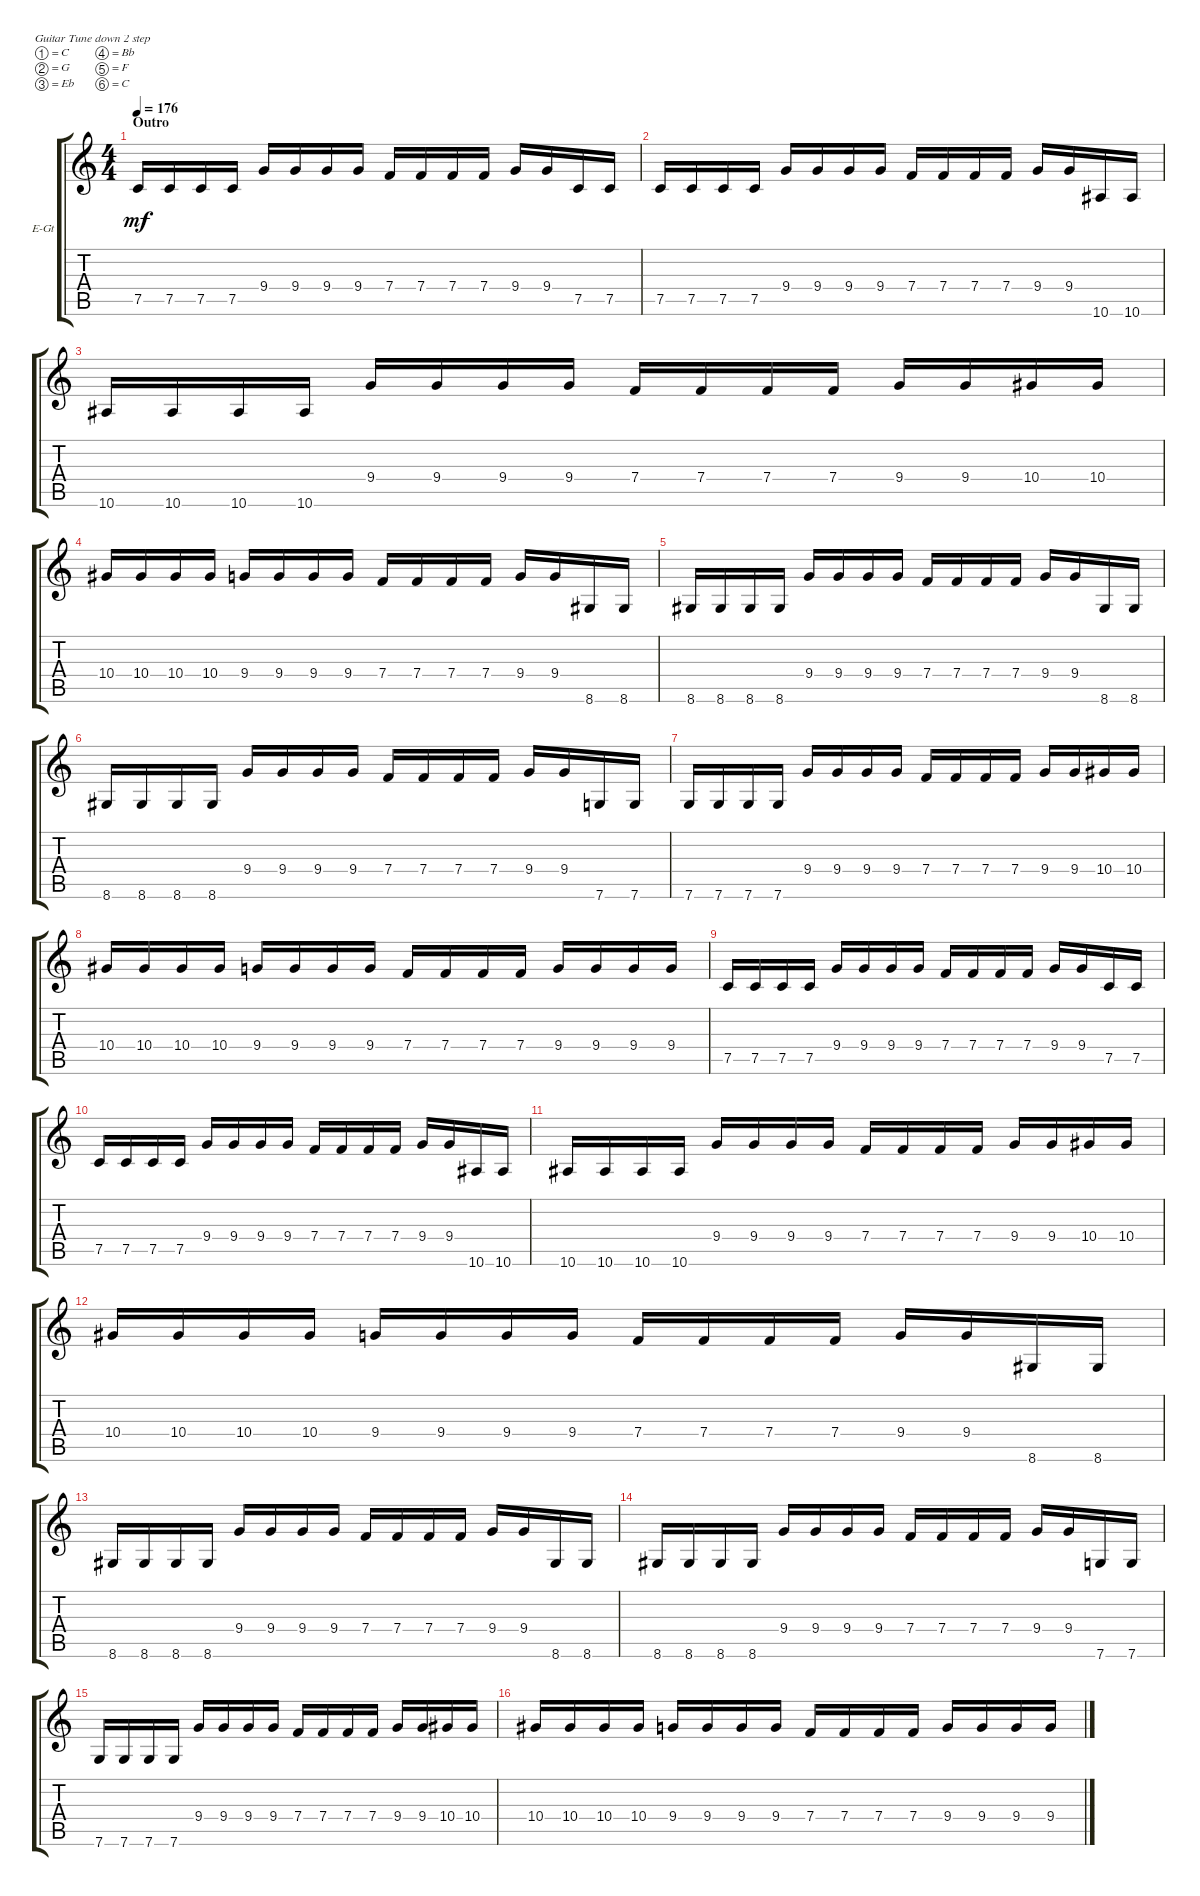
\bracketExtendMode groupsimilarinstruments
\firstSystemTrackNameOrientation horizontal
\otherSystemsTrackNameOrientation horizontal
\track ("Guitar 2" "E-Gt") {instrument distortionguitar}
\staff {score tabs}
\tuning (C4 G3 Eb3 Bb2 F2 C2)
\ts (4 4)
\section ("" "Outro")
\tempo 176
\clef g2
\ks c
7.5.16{dy mf} 7.5.16 7.5.16 7.5.16 9.4.16 9.4.16 9.4.16 9.4.16 7.4.16 7.4.16 7.4.16 7.4.16 9.4.16 9.4.16 7.5.16 7.5.16 |
7.5.16 7.5.16 7.5.16 7.5.16 9.4.16 9.4.16 9.4.16 9.4.16 7.4.16 7.4.16 7.4.16 7.4.16 9.4.16 9.4.16 10.6.16 10.6.16 |
10.6.16 10.6.16 10.6.16 10.6.16 9.4.16 9.4.16 9.4.16 9.4.16 7.4.16 7.4.16 7.4.16 7.4.16 9.4.16 9.4.16 10.4.16 10.4.16 |
10.4.16 10.4.16 10.4.16 10.4.16 9.4.16 9.4.16 9.4.16 9.4.16 7.4.16 7.4.16 7.4.16 7.4.16 9.4.16 9.4.16 8.6.16 8.6.16 |
8.6.16 8.6.16 8.6.16 8.6.16 9.4.16 9.4.16 9.4.16 9.4.16 7.4.16 7.4.16 7.4.16 7.4.16 9.4.16 9.4.16 8.6.16 8.6.16 |
8.6.16 8.6.16 8.6.16 8.6.16 9.4.16 9.4.16 9.4.16 9.4.16 7.4.16 7.4.16 7.4.16 7.4.16 9.4.16 9.4.16 7.6.16 7.6.16 |
7.6.16 7.6.16 7.6.16 7.6.16 9.4.16 9.4.16 9.4.16 9.4.16 7.4.16 7.4.16 7.4.16 7.4.16 9.4.16 9.4.16 10.4.16 10.4.16 |
10.4.16 10.4.16 10.4.16 10.4.16 9.4.16 9.4.16 9.4.16 9.4.16 7.4.16 7.4.16 7.4.16 7.4.16 9.4.16 9.4.16 9.4.16 9.4.16 |
7.5.16 7.5.16 7.5.16 7.5.16 9.4.16 9.4.16 9.4.16 9.4.16 7.4.16 7.4.16 7.4.16 7.4.16 9.4.16 9.4.16 7.5.16 7.5.16 |
7.5.16 7.5.16 7.5.16 7.5.16 9.4.16 9.4.16 9.4.16 9.4.16 7.4.16 7.4.16 7.4.16 7.4.16 9.4.16 9.4.16 10.6.16 10.6.16 |
10.6.16 10.6.16 10.6.16 10.6.16 9.4.16 9.4.16 9.4.16 9.4.16 7.4.16 7.4.16 7.4.16 7.4.16 9.4.16 9.4.16 10.4.16 10.4.16 |
10.4.16 10.4.16 10.4.16 10.4.16 9.4.16 9.4.16 9.4.16 9.4.16 7.4.16 7.4.16 7.4.16 7.4.16 9.4.16 9.4.16 8.6.16 8.6.16 |
8.6.16 8.6.16 8.6.16 8.6.16 9.4.16 9.4.16 9.4.16 9.4.16 7.4.16 7.4.16 7.4.16 7.4.16 9.4.16 9.4.16 8.6.16 8.6.16 |
8.6.16 8.6.16 8.6.16 8.6.16 9.4.16 9.4.16 9.4.16 9.4.16 7.4.16 7.4.16 7.4.16 7.4.16 9.4.16 9.4.16 7.6.16 7.6.16 |
7.6.16 7.6.16 7.6.16 7.6.16 9.4.16 9.4.16 9.4.16 9.4.16 7.4.16 7.4.16 7.4.16 7.4.16 9.4.16 9.4.16 10.4.16 10.4.16 |
10.4.16 10.4.16 10.4.16 10.4.16 9.4.16 9.4.16 9.4.16 9.4.16 7.4.16 7.4.16 7.4.16 7.4.16 9.4.16 9.4.16 9.4.16 9.4.16
